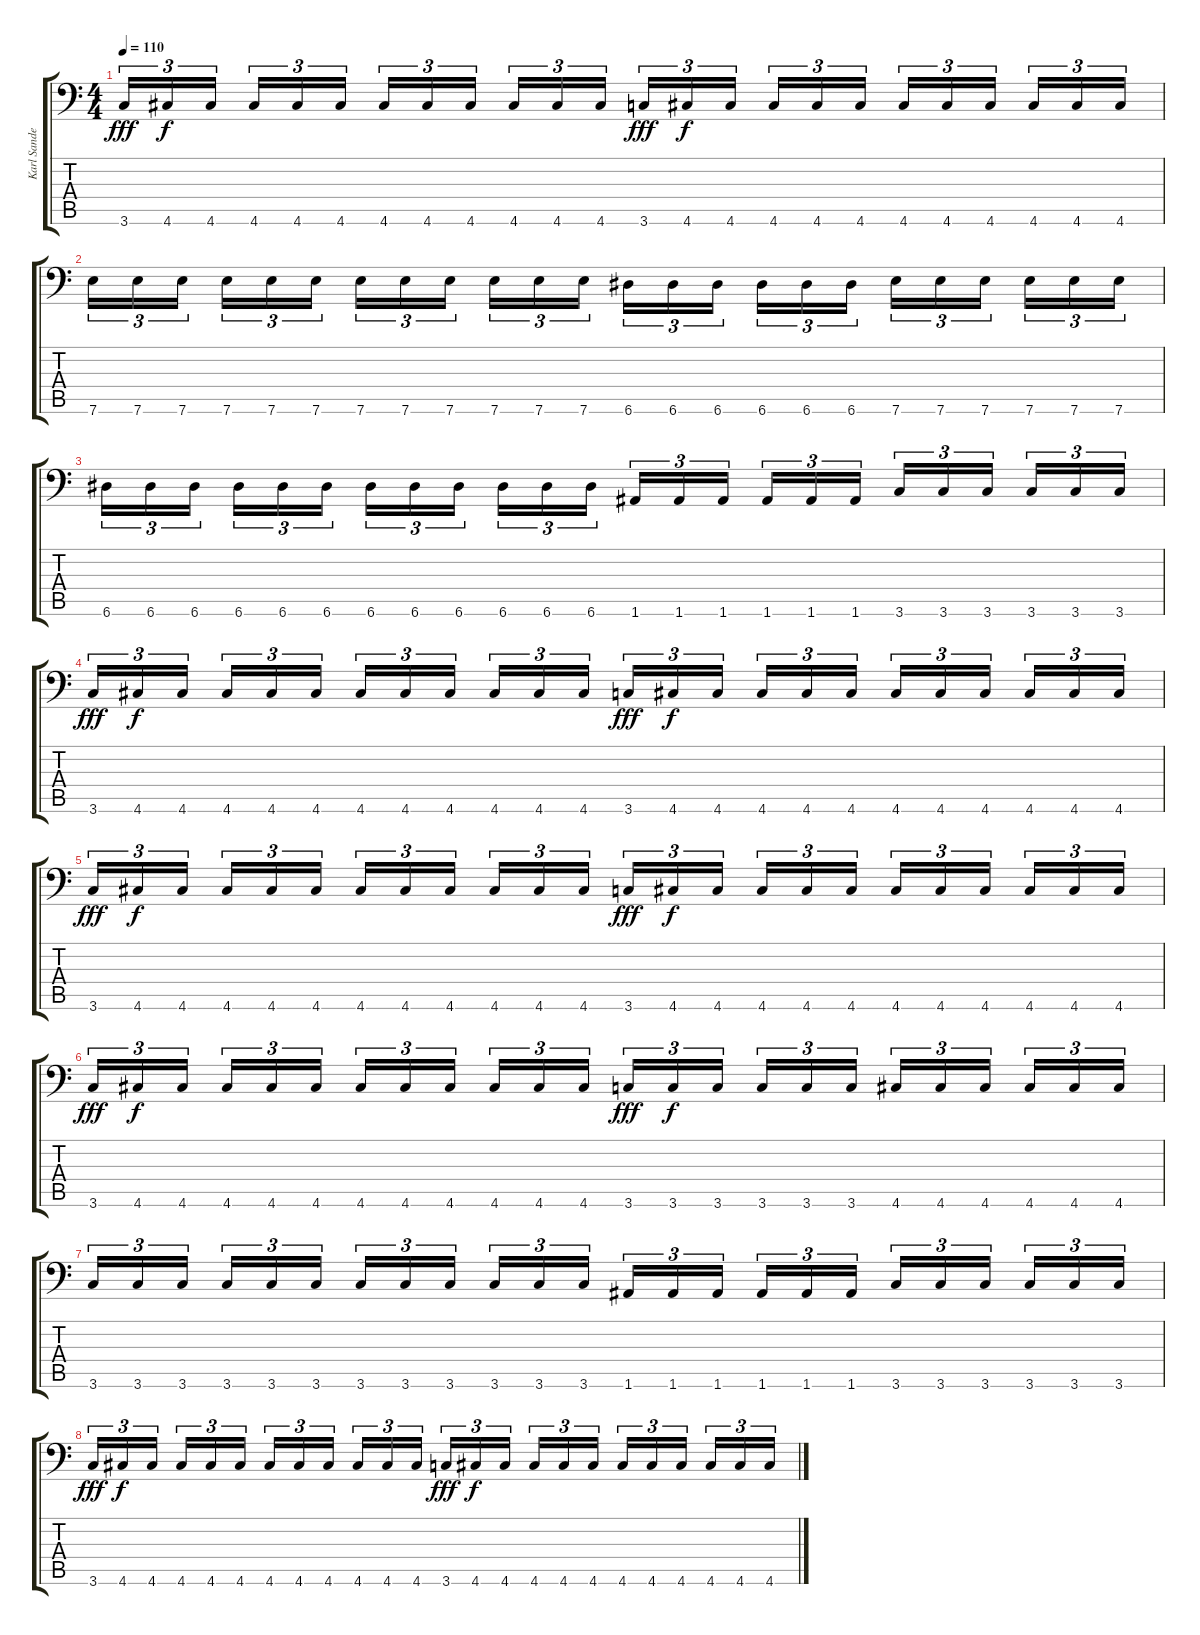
\track ("Karl Sanders" "Karl Sande") {instrument distortionguitar}
\staff {score tabs}
\tuning (B3 Gb3 D3 A2 E2 A1) {hide}
\ts (4 4)
\tempo 110
\clef f4
\ks c
3.6.16{tu (3 2) dy fff} 4.6.16{tu (3 2) dy f} 4.6.16{tu (3 2) beam splitsecondary} 4.6.16{tu (3 2)} 4.6.16{tu (3 2)} 4.6.16{tu (3 2)} 4.6.16{tu (3 2)} 4.6.16{tu (3 2)} 4.6.16{tu (3 2) beam splitsecondary} 4.6.16{tu (3 2)} 4.6.16{tu (3 2)} 4.6.16{tu (3 2)} 3.6.16{tu (3 2) dy fff} 4.6.16{tu (3 2) dy f} 4.6.16{tu (3 2) beam splitsecondary} 4.6.16{tu (3 2)} 4.6.16{tu (3 2)} 4.6.16{tu (3 2)} 4.6.16{tu (3 2)} 4.6.16{tu (3 2)} 4.6.16{tu (3 2) beam splitsecondary} 4.6.16{tu (3 2)} 4.6.16{tu (3 2)} 4.6.16{tu (3 2)} |
7.6.16{tu (3 2)} 7.6.16{tu (3 2)} 7.6.16{tu (3 2) beam splitsecondary} 7.6.16{tu (3 2)} 7.6.16{tu (3 2)} 7.6.16{tu (3 2)} 7.6.16{tu (3 2)} 7.6.16{tu (3 2)} 7.6.16{tu (3 2) beam splitsecondary} 7.6.16{tu (3 2)} 7.6.16{tu (3 2)} 7.6.16{tu (3 2)} 6.6.16{tu (3 2)} 6.6.16{tu (3 2)} 6.6.16{tu (3 2) beam splitsecondary} 6.6.16{tu (3 2)} 6.6.16{tu (3 2)} 6.6.16{tu (3 2)} 7.6.16{tu (3 2)} 7.6.16{tu (3 2)} 7.6.16{tu (3 2) beam splitsecondary} 7.6.16{tu (3 2)} 7.6.16{tu (3 2)} 7.6.16{tu (3 2)} |
6.6.16{tu (3 2)} 6.6.16{tu (3 2)} 6.6.16{tu (3 2) beam splitsecondary} 6.6.16{tu (3 2)} 6.6.16{tu (3 2)} 6.6.16{tu (3 2)} 6.6.16{tu (3 2)} 6.6.16{tu (3 2)} 6.6.16{tu (3 2) beam splitsecondary} 6.6.16{tu (3 2)} 6.6.16{tu (3 2)} 6.6.16{tu (3 2)} 1.6.16{tu (3 2)} 1.6.16{tu (3 2)} 1.6.16{tu (3 2) beam splitsecondary} 1.6.16{tu (3 2)} 1.6.16{tu (3 2)} 1.6.16{tu (3 2)} 3.6.16{tu (3 2)} 3.6.16{tu (3 2)} 3.6.16{tu (3 2) beam splitsecondary} 3.6.16{tu (3 2)} 3.6.16{tu (3 2)} 3.6.16{tu (3 2)} |
3.6.16{tu (3 2) dy fff} 4.6.16{tu (3 2) dy f} 4.6.16{tu (3 2) beam splitsecondary} 4.6.16{tu (3 2)} 4.6.16{tu (3 2)} 4.6.16{tu (3 2)} 4.6.16{tu (3 2)} 4.6.16{tu (3 2)} 4.6.16{tu (3 2) beam splitsecondary} 4.6.16{tu (3 2)} 4.6.16{tu (3 2)} 4.6.16{tu (3 2)} 3.6.16{tu (3 2) dy fff} 4.6.16{tu (3 2) dy f} 4.6.16{tu (3 2) beam splitsecondary} 4.6.16{tu (3 2)} 4.6.16{tu (3 2)} 4.6.16{tu (3 2)} 4.6.16{tu (3 2)} 4.6.16{tu (3 2)} 4.6.16{tu (3 2) beam splitsecondary} 4.6.16{tu (3 2)} 4.6.16{tu (3 2)} 4.6.16{tu (3 2)} |
3.6.16{tu (3 2) dy fff} 4.6.16{tu (3 2) dy f} 4.6.16{tu (3 2) beam splitsecondary} 4.6.16{tu (3 2)} 4.6.16{tu (3 2)} 4.6.16{tu (3 2)} 4.6.16{tu (3 2)} 4.6.16{tu (3 2)} 4.6.16{tu (3 2) beam splitsecondary} 4.6.16{tu (3 2)} 4.6.16{tu (3 2)} 4.6.16{tu (3 2)} 3.6.16{tu (3 2) dy fff} 4.6.16{tu (3 2) dy f} 4.6.16{tu (3 2) beam splitsecondary} 4.6.16{tu (3 2)} 4.6.16{tu (3 2)} 4.6.16{tu (3 2)} 4.6.16{tu (3 2)} 4.6.16{tu (3 2)} 4.6.16{tu (3 2) beam splitsecondary} 4.6.16{tu (3 2)} 4.6.16{tu (3 2)} 4.6.16{tu (3 2)} |
3.6.16{tu (3 2) dy fff} 4.6.16{tu (3 2) dy f} 4.6.16{tu (3 2) beam splitsecondary} 4.6.16{tu (3 2)} 4.6.16{tu (3 2)} 4.6.16{tu (3 2)} 4.6.16{tu (3 2)} 4.6.16{tu (3 2)} 4.6.16{tu (3 2) beam splitsecondary} 4.6.16{tu (3 2)} 4.6.16{tu (3 2)} 4.6.16{tu (3 2)} 3.6.16{tu (3 2) dy fff} 3.6.16{tu (3 2) dy f} 3.6.16{tu (3 2) beam splitsecondary} 3.6.16{tu (3 2)} 3.6.16{tu (3 2)} 3.6.16{tu (3 2)} 4.6.16{tu (3 2)} 4.6.16{tu (3 2)} 4.6.16{tu (3 2) beam splitsecondary} 4.6.16{tu (3 2)} 4.6.16{tu (3 2)} 4.6.16{tu (3 2)} |
3.6.16{tu (3 2)} 3.6.16{tu (3 2)} 3.6.16{tu (3 2) beam splitsecondary} 3.6.16{tu (3 2)} 3.6.16{tu (3 2)} 3.6.16{tu (3 2)} 3.6.16{tu (3 2)} 3.6.16{tu (3 2)} 3.6.16{tu (3 2) beam splitsecondary} 3.6.16{tu (3 2)} 3.6.16{tu (3 2)} 3.6.16{tu (3 2)} 1.6.16{tu (3 2)} 1.6.16{tu (3 2)} 1.6.16{tu (3 2) beam splitsecondary} 1.6.16{tu (3 2)} 1.6.16{tu (3 2)} 1.6.16{tu (3 2)} 3.6.16{tu (3 2)} 3.6.16{tu (3 2)} 3.6.16{tu (3 2) beam splitsecondary} 3.6.16{tu (3 2)} 3.6.16{tu (3 2)} 3.6.16{tu (3 2)} |
3.6.16{tu (3 2) dy fff} 4.6.16{tu (3 2) dy f} 4.6.16{tu (3 2) beam splitsecondary} 4.6.16{tu (3 2)} 4.6.16{tu (3 2)} 4.6.16{tu (3 2)} 4.6.16{tu (3 2)} 4.6.16{tu (3 2)} 4.6.16{tu (3 2) beam splitsecondary} 4.6.16{tu (3 2)} 4.6.16{tu (3 2)} 4.6.16{tu (3 2)} 3.6.16{tu (3 2) dy fff} 4.6.16{tu (3 2) dy f} 4.6.16{tu (3 2) beam splitsecondary} 4.6.16{tu (3 2)} 4.6.16{tu (3 2)} 4.6.16{tu (3 2)} 4.6.16{tu (3 2)} 4.6.16{tu (3 2)} 4.6.16{tu (3 2) beam splitsecondary} 4.6.16{tu (3 2)} 4.6.16{tu (3 2)} 4.6.16{tu (3 2)}
